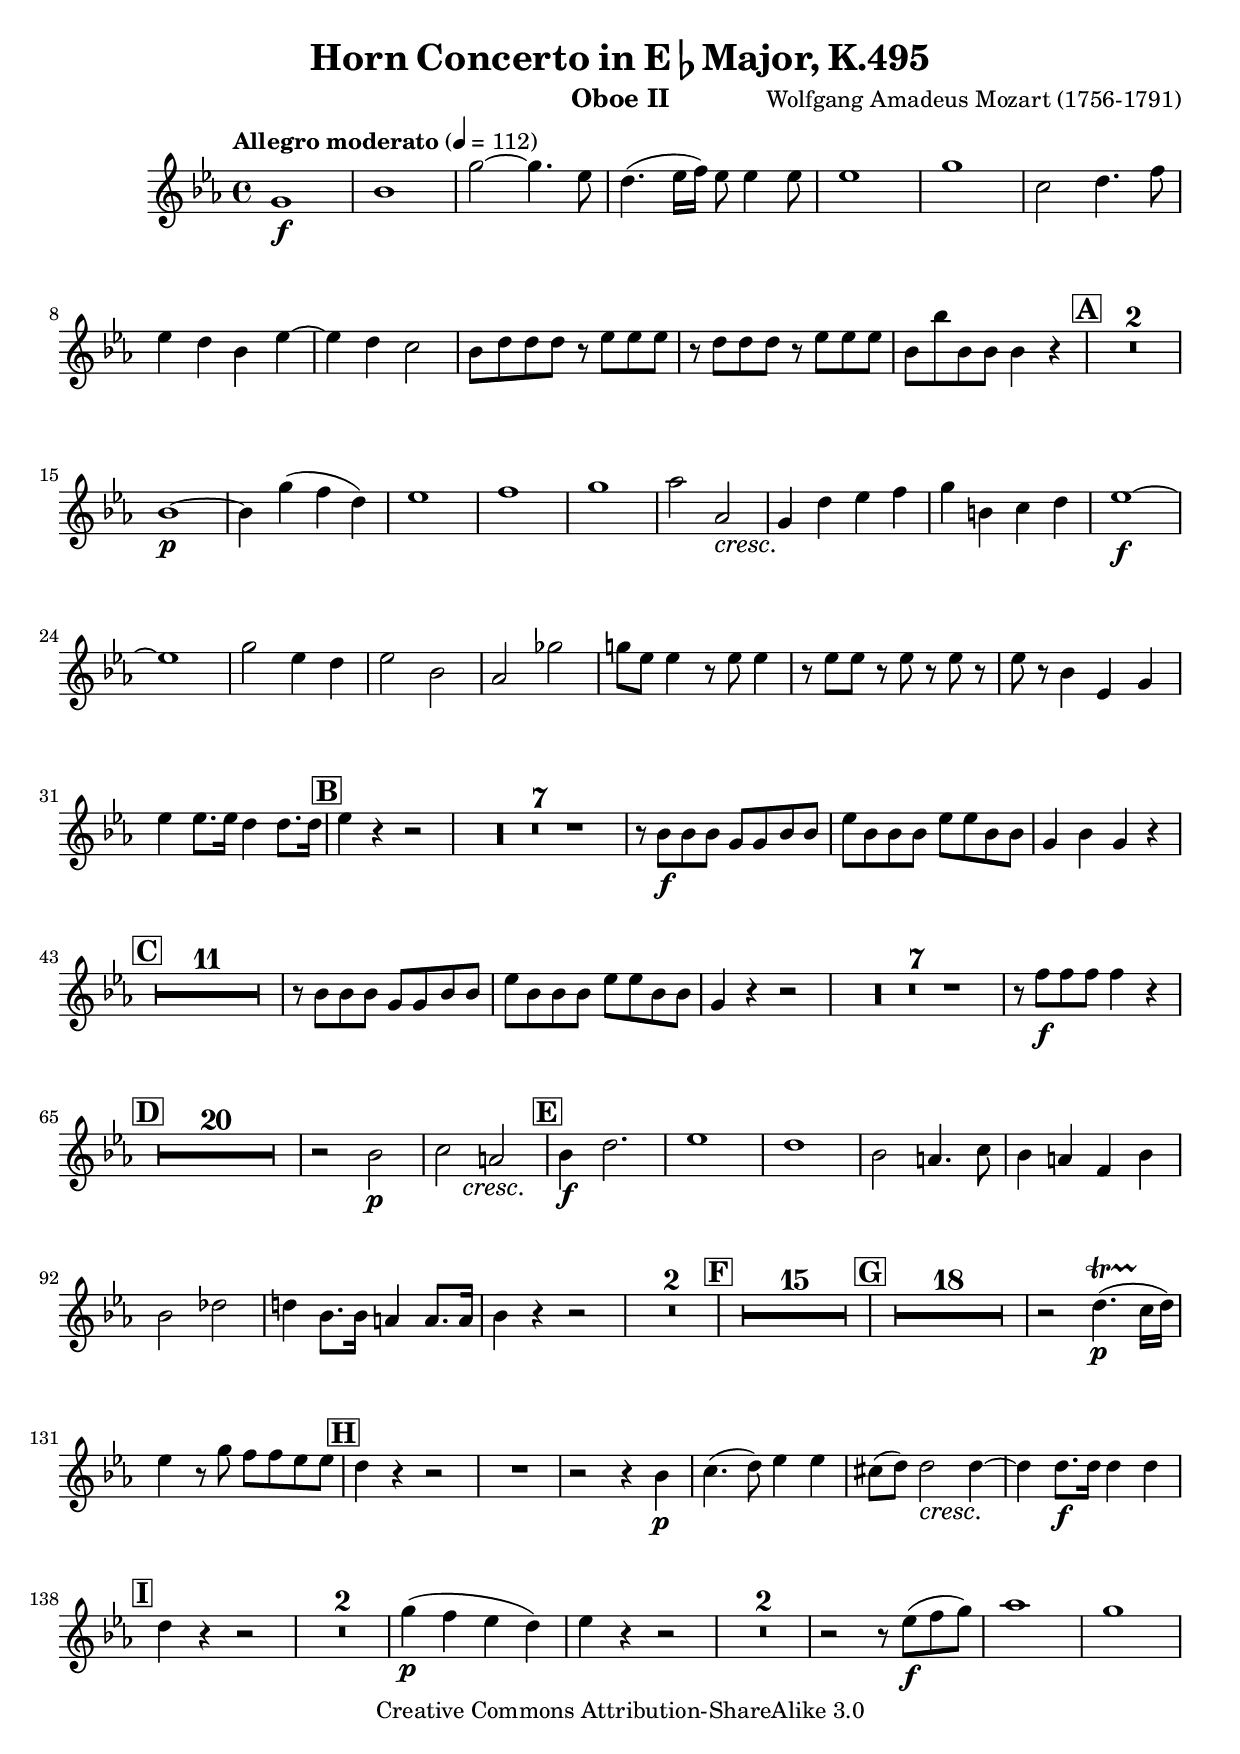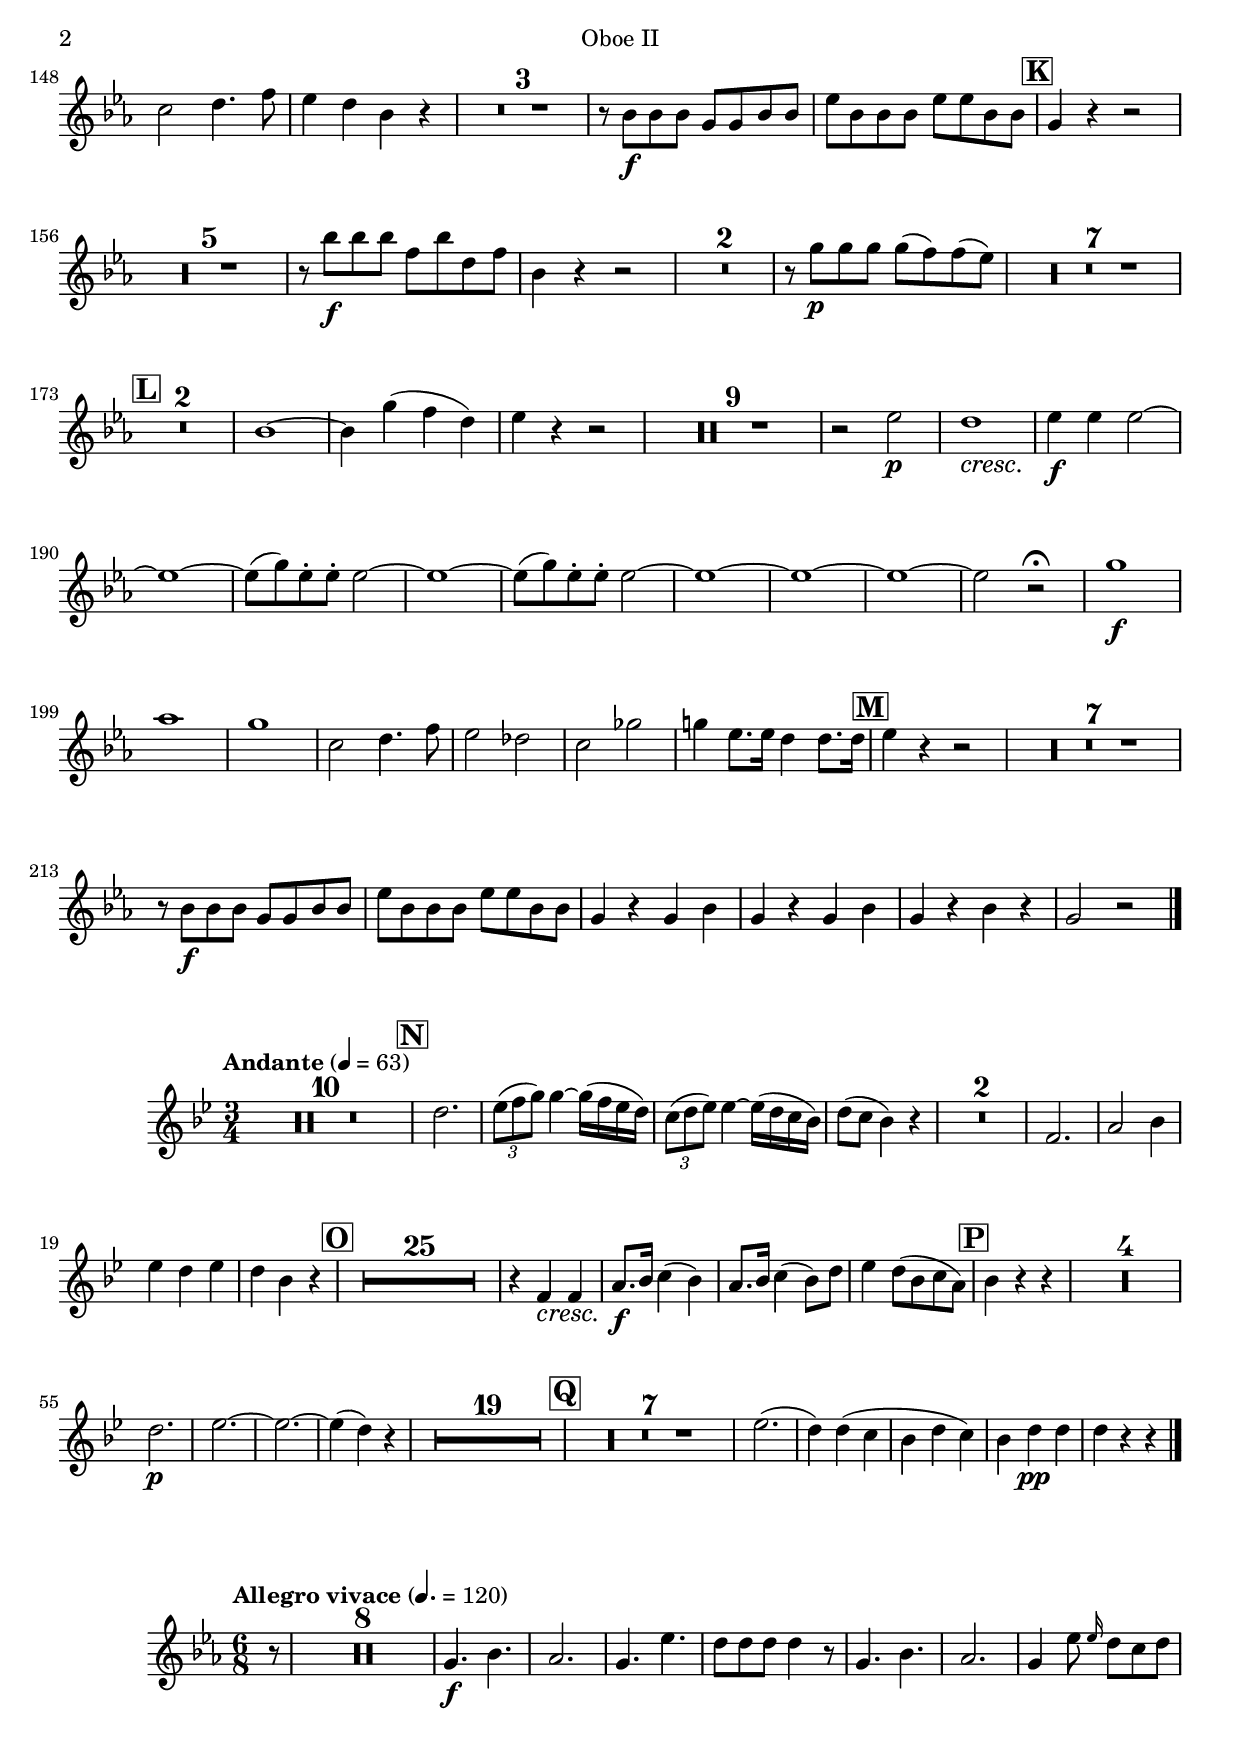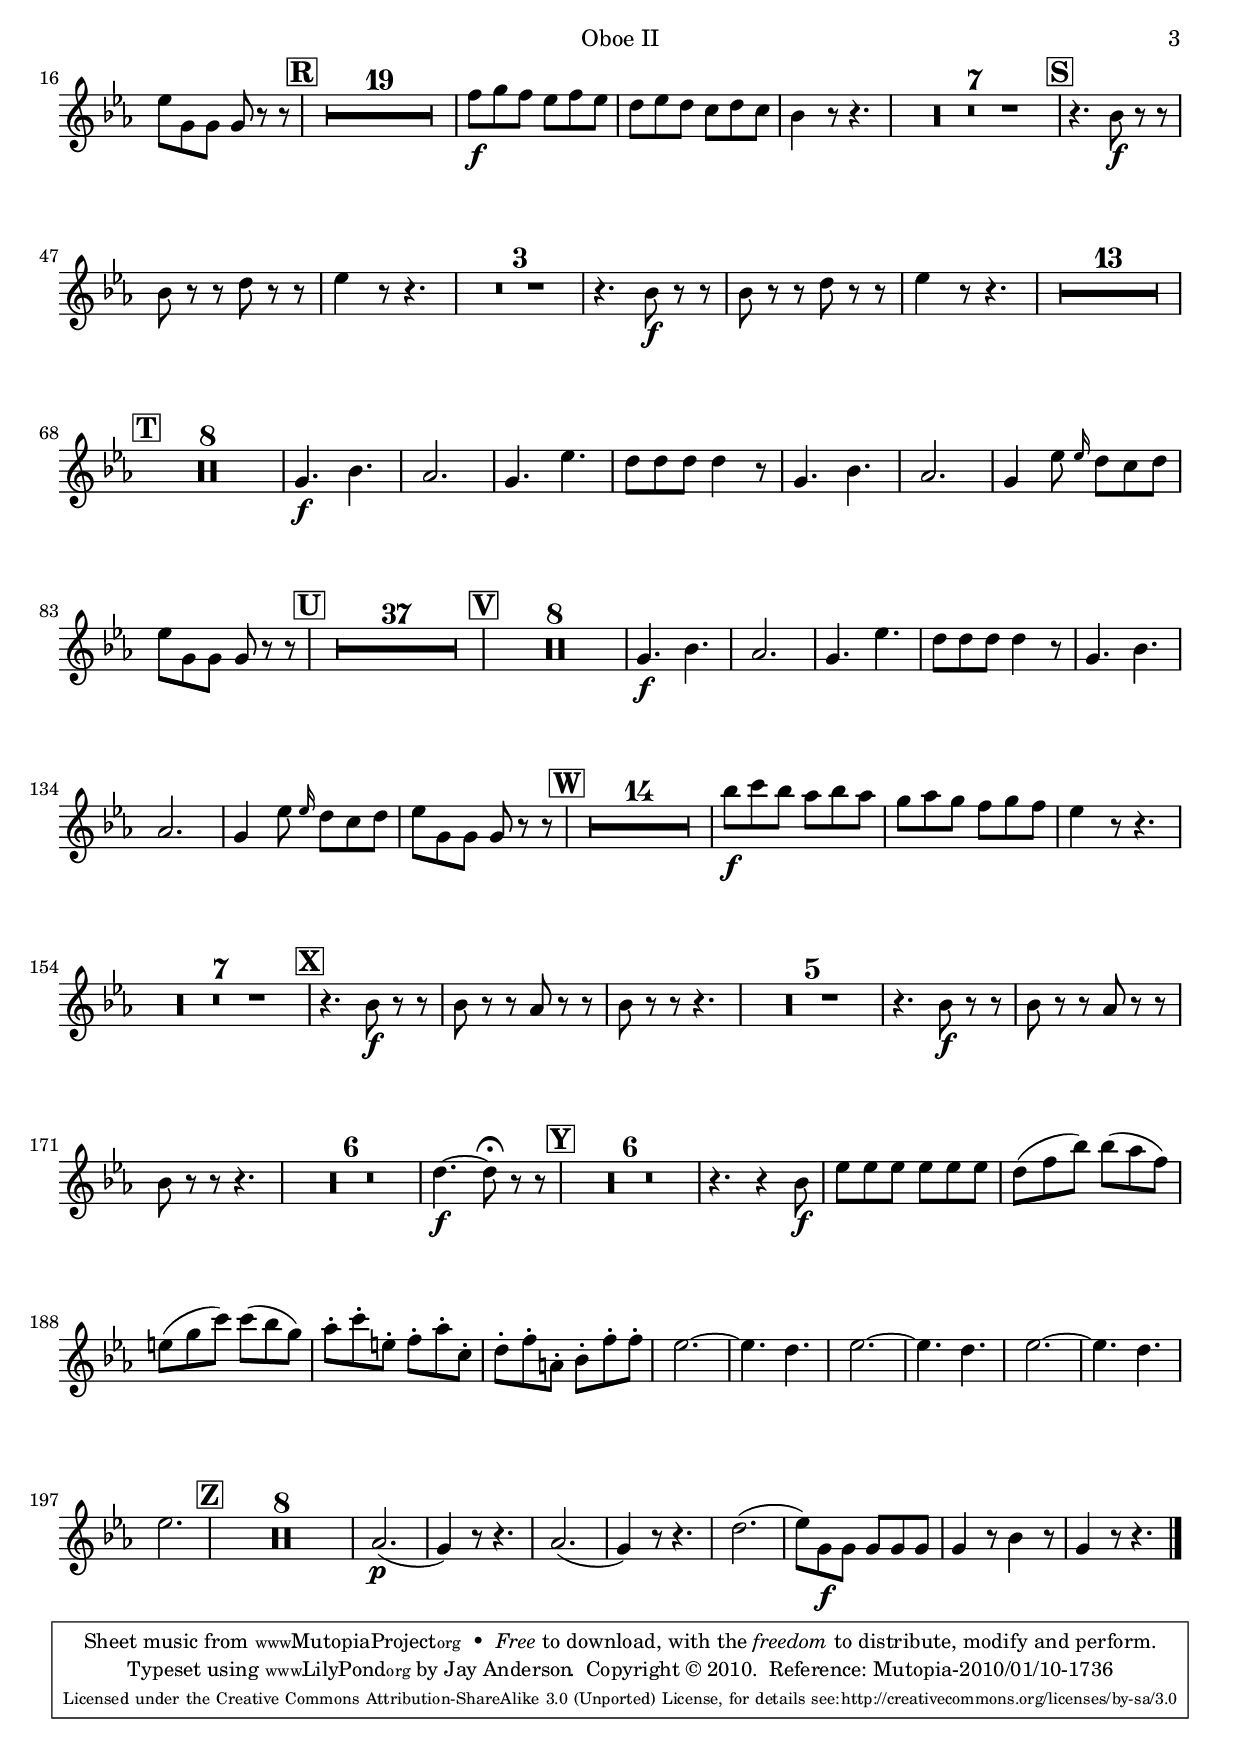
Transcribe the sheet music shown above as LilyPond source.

\version "2.13.10"

\include "defs.lyi"
\version "2.13.10"

oboeTwoMvtI = \relative c''
{
  \key ees \major
  g1\f |
  bes |
  g'2~ g4. ees8 |
  d4.( ees16 f) ees8 ees4 ees8 |
  ees1 |
  g |
  c,2 d4. f8 |
  ees4 d bes ees~ |
  ees4 d c2 |
  bes8 d d d r ees ees ees |
  r d d d r ees ees ees |
  bes bes' bes, bes bes4 r |

  %A
  R1*2 |
  bes1~\p |
  bes4 g'( f d) |
  ees1 |
  f |
  g |
  \override DynamicTextSpanner #'dash-period = #-1.0
  \crescTextCresc
  aes2 aes,\< |
  g4 d' ees f |
  g b, c d |
  ees1~\f |
  ees |
  g2 ees4 d |
  ees2 bes |
  aes ges' |
  g8 ees ees4 r8 ees ees4 |
  r8 ees ees r ees r ees r |
  ees r bes4 ees, g |
  ees' ees8. ees16 d4 d8. d16 |

  %B
  ees4 r r2 |
  R1*7 |
  r8 bes\f bes bes g g bes bes |
  ees bes bes bes ees ees bes bes |
  g4 bes g r |

  %C |
  R1*11 |
  r8 bes bes bes g g bes bes |
  ees bes bes bes ees ees bes bes |
  g4 r r2 |
  R1*7 |
  r8 f'\f f f f4 r |

  %D
  R1*20 |
  r2 bes,\p |
  << c {s4 s\<} >> a2 |

  %E
  bes4\f d2. |
  ees1 |
  d |
  bes2 a4. c8 |
  bes4 a f bes |
  bes2 des |
  d4 bes8. bes16 a4 a8. a16 |
  bes4 r r2 |
  R1*2 |

  %F
  R1*15 |

  %G
  R1*18 |

  r2 d4.(\p\startTrillSpan c16\stopTrillSpan d) |
  ees4 r8 g f f ees ees |

  %H
  d4 r r2 |
  R1 |
  r2 r4 bes\p |
  c4.( d8) ees4 ees |
  cis8( d) d2\< d4~ |
  d d8.\f d16 d4 d |

  %I
  d r r2 |
  R1*2 |
  g4(\p f ees d) |
  ees r r2 |
  R1*2 |
  r2 r8 ees(\f f g) |
  aes1 |
  g |
  c,2 d4. f8 |
  ees4 d bes r |
  R1*3 |
  r8 bes\f bes bes g g bes bes |
  ees bes bes bes ees ees bes bes |

  %K
  g4 r r2 |
  R1*5 |
  r8 bes'\f bes bes f bes d, f |
  bes,4 r r2 |
  R1*2 |
  r8 g'\p g g g( f) f( ees) |
  R1*7 |

  %L
  R1*2 |
  bes1~ |
  bes4 g'( f d) |
  ees4 r r2 |
  R1*9
  r2 ees\p |
  d1\< |
  ees4\f ees ees2~ |
  ees1~ |
  ees8( g) ees-. ees-. ees2~ |
  ees1~ |
  ees8( g) ees-. ees-. ees2~ |
  ees1~ |
  ees1~ |
  ees1~ |
  ees2 r\fermata |
  g1\f |
  aes |
  g |
  c,2 d4. f8 |
  ees2 des |
  c ges' |
  g4 ees8. ees16 d4 d8. d16 |

  %M
  ees4 r r2 |
  R1*7 |
  r8 bes\f bes bes g g bes bes |
  ees bes bes bes ees ees bes bes |
  g4 r g bes |
  g r g bes |
  g r bes r |
  g2 r |
}

\version "2.13.10"

oboeTwoMvtII = \relative c''
{
  \key bes \major
  R2.*10 |

  %N
  d2. |
  \times 2/3 {ees8( f g)} g4~ g16( f ees d) |
  \times 2/3 {c8( d ees)} ees4~ ees16( d c bes) |
  d8( c bes4) r |
  R2.*2 |
  f2. |
  a2 bes4 |
  ees d ees |
  d bes r |

  %O
  R2.*25 |
  \override DynamicTextSpanner #'dash-period = #-1.0
  \crescTextCresc
  r4 f\< f |
  a8.\f bes16 c4( bes) |
  a8. bes16 c4( bes8) d |
  ees4 d8( bes c a) |

  %P
  bes4 r r |
  R2.*4 |
  d2.\p |
  ees~ |
  ees~ |
  ees4( d) r |
  R2.*19 |

  %Q
  R2.*7 |
  ees2.( |
  d4) d( c |
  bes d c) |
  bes d\pp d |
  d r r |
}

\version "2.13.10"

oboeTwoMvtIIITutti = \relative c''
{
  g4.\f bes |
  aes2. |
  g4. ees' |
  d8 d d d4 r8 |
  g,4. bes |
  aes2. |
  g4 ees'8 \grace ees16 d8 c d |
  ees g, g g r r |
}

oboeTwoMvtIII = \relative c''
{
  \key ees \major
  r8 |
  R2.*8 |
  \oboeTwoMvtIIITutti

  %R
  R2.*19 |
  f8\f g f ees f ees |
  d ees d c d c |
  bes4 r8 r4. |
  R2.*7 |

  %S
  r4. bes8\f r r |
  bes r r d r r |
  ees4 r8 r4. |
  R2.*3 |
  r4. bes8\f r r |
  bes r r d r r |
  ees4 r8 r4. |
  R2.*13 |

  %T
  R2.*8 |
  \oboeTwoMvtIIITutti

  %U
  R2.*37 |

  %V
  R2.*8 |
  \oboeTwoMvtIIITutti

  %W
  R2.*14 |
  bes'8\f c bes aes bes aes |
  g aes g f g f |
  ees4 r8 r4. |
  R2.*7 |

  %X
  r4. bes8\f r r |
  bes r r aes r r |
  bes r r r4. |
  R2.*5 |
  r4. bes8\f r r |
  bes r r aes r r |
  bes r r r4. |
  R2.*6 |
  d4.~\f d8\fermata r r |

  %Y
  R2.*6 |
  r4. r4 bes8\f |
  ees ees ees ees ees ees |
  d( f bes) bes( aes f) |
  e( g c) c( bes g) |
  aes-. c-. e,-. f-. aes-. c,-. |
  d-. f-. a,-. bes-. f'-. f-. |
  \repeat unfold 3 {ees2.~ | ees4. d |}
  ees2. |

  %Z
  R2.*8 |
  aes,2.(\p |
  g4) r8 r4. |
  aes2.( |
  g4) r8 r4. |
  d'2.( |
  ees8) g,\f g g g g |
  g4 r8 bes4 r8 |
  g4 r8 r4. |
}


instrument = "Oboe II"

mvtI = \oboeTwoMvtI
mvtII = \oboeTwoMvtII
mvtIII = \oboeTwoMvtIII

\version "2.13.10"

\include "defs.lyi"

\paper
{
  ragged-last-bottom = ##f
}

\book
{
  \include "header.lyi"
  \score
  {
    \new Staff
    {
      #(set-accidental-style 'modern)
      \set Score.skipBars = ##t
      << \mvtI \outlineMvtI >>
    }
  }
  \score
  {
    \new Staff
    {
      #(set-accidental-style 'modern)
      \set Score.skipBars = ##t
      << \mvtII \outlineMvtII >>
    }
  }
  \score
  {
    \new Staff
    {
      #(set-accidental-style 'modern)
      \set Score.skipBars = ##t
      << \mvtIII \outlineMvtIII >>
    }
  }
}



